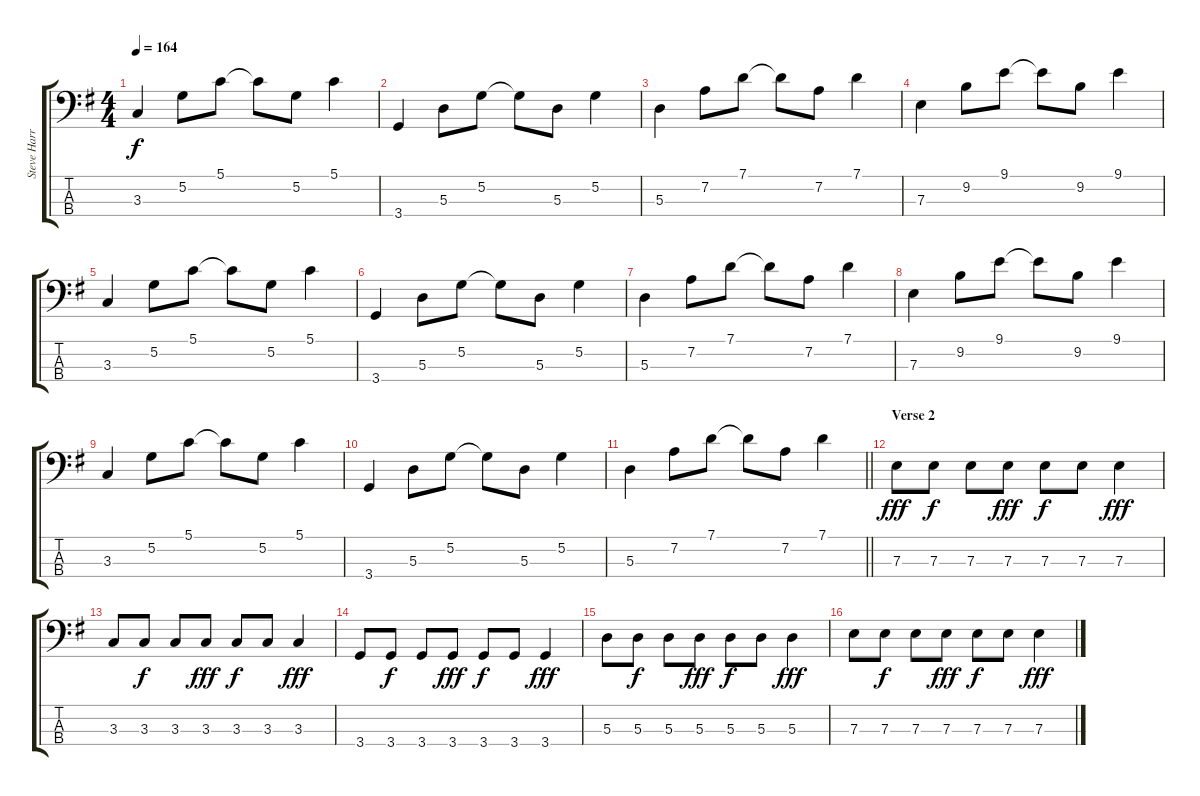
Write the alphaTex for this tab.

\track ("Steve Harris" "Steve Harr") {instrument electricbassfinger}
\staff {score tabs}
\tuning (G2 D2 A1 E1) {hide}
\ts (4 4)
\tempo 164
\clef f4
\ks eminor
3.3.4{dy f} 5.2.8 5.1.8 5.1{t}.8 5.2.8 5.1.4 |
3.4.4 5.3.8 5.2.8 5.2{t}.8 5.3.8 5.2.4 |
5.3.4 7.2.8 7.1.8 7.1{t}.8 7.2.8 7.1.4 |
7.3.4 9.2.8 9.1.8 9.1{t}.8 9.2.8 9.1.4 |
3.3.4 5.2.8 5.1.8 5.1{t}.8 5.2.8 5.1.4 |
3.4.4 5.3.8 5.2.8 5.2{t}.8 5.3.8 5.2.4 |
5.3.4 7.2.8 7.1.8 7.1{t}.8 7.2.8 7.1.4 |
7.3.4 9.2.8 9.1.8 9.1{t}.8 9.2.8 9.1.4 |
3.3.4 5.2.8 5.1.8 5.1{t}.8 5.2.8 5.1.4 |
3.4.4 5.3.8 5.2.8 5.2{t}.8 5.3.8 5.2.4 |
\barLineRight lightlight
5.3.4 7.2.8 7.1.8 7.1{t}.8 7.2.8 7.1.4 |
\section ("" "Verse 2")
7.3.8{dy fff volume 7} 7.3.8{dy f} 7.3.8 7.3.8{dy fff} 7.3.8{dy f} 7.3.8 7.3.4{dy fff} |
3.3.8 3.3.8{dy f} 3.3.8 3.3.8{dy fff} 3.3.8{dy f} 3.3.8 3.3.4{dy fff} |
3.4.8 3.4.8{dy f} 3.4.8 3.4.8{dy fff} 3.4.8{dy f} 3.4.8 3.4.4{dy fff} |
5.3.8 5.3.8{dy f} 5.3.8 5.3.8{dy fff} 5.3.8{dy f} 5.3.8 5.3.4{dy fff} |
7.3.8 7.3.8{dy f} 7.3.8 7.3.8{dy fff} 7.3.8{dy f} 7.3.8 7.3.4{dy fff}
